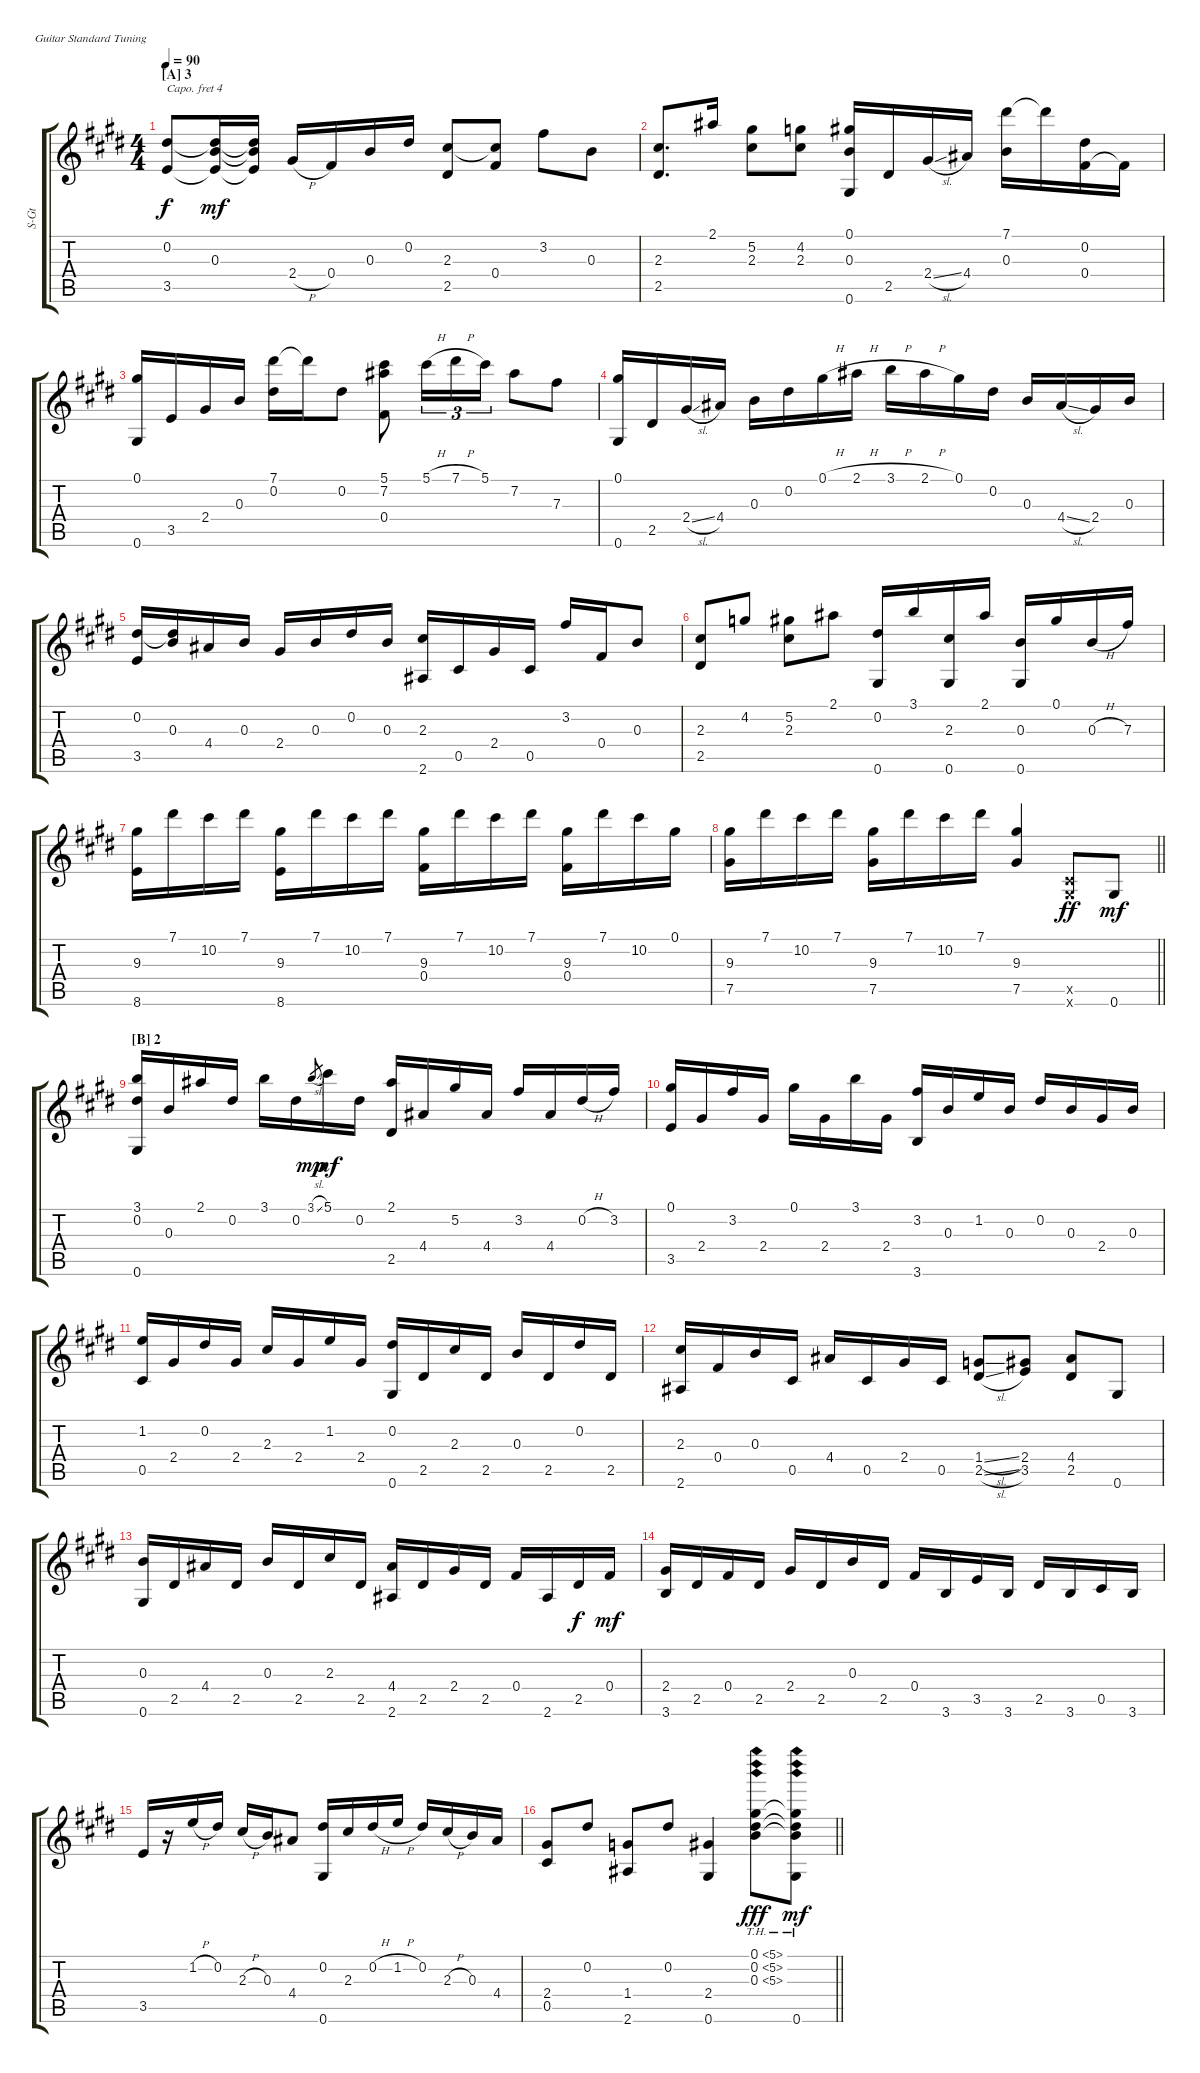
\bracketExtendMode groupsimilarinstruments
\track ("Guitar" "S-Gt") {instrument acousticguitarsteel}
\staff {score tabs}
\capo 4
\tuning (E4 B3 G3 D3 A2 E2)
\ts (4 4)
\section ("A" "3")
\tempo 90
\clef g2
\ks e
(0.2{acc forcenatural} 3.5{acc forcenatural}).8{dy f beam Up} (0.2{t acc forcenatural} 3.5{t acc forcenatural} 0.3{acc forcenatural}).16{dy mf beam Up} (3.5{t acc forcenatural} 0.2{t acc forcenatural} 0.3{t acc forcenatural}).16{beam Up} 2.4{h acc forcenatural}.16{beam Up} 0.4{acc forcenatural}.16{beam Up} 0.3{acc forcenatural}.16{beam Up} 0.2{acc forcenatural}.16{beam Up} (2.3{acc forcenatural} 2.5{acc forcenatural}).8{beam Up} (0.4{acc forcenatural} 2.3{t acc forcenatural}).8{beam Up} 3.2{acc forcenatural}.8{beam Down} 0.3{acc forcenatural}.8{beam Down} |
(2.3{acc forcenatural} 2.5{acc forcenatural}).8{d beam Up} 2.1{acc #}.16{beam Up} (5.2{acc forcenatural} 2.3{acc forcenatural}).8{beam Down} (4.2{acc b} 2.3{acc forcenatural}).8{beam Down} (0.1{acc forcenatural} 0.3{acc forcenatural} 0.6{acc forcenatural}).16{beam Up} 2.5{acc forcenatural}.16{beam Up} 2.4{sl acc forcenatural}.16{beam Up} 4.4{acc #}.16{beam Up} (7.1{acc forcenatural} 0.3{acc forcenatural}).16{beam Down} 7.1{t acc forcenatural}.16{beam Down} (0.2{acc forcenatural} 0.4{acc forcenatural}).16{beam Down} 0.4{t acc forcenatural}.16{beam Down} |
(0.6{acc forcenatural} 0.1{acc forcenatural}).16{beam Up} 3.5{acc forcenatural}.16{beam Up} 2.4{acc forcenatural}.16{beam Up} 0.3{acc forcenatural}.16{beam Up} (0.2{acc forcenatural} 7.1{acc forcenatural}).16{beam Down} 7.1{t acc forcenatural}.16{beam Down} 0.2{acc forcenatural}.8{beam Down} (5.1{acc forcenatural} 7.2{acc #} 0.4{acc forcenatural}).8{beam Down} 5.1{h acc forcenatural}.16{tu (3 2) beam Down} 7.1{h acc forcenatural}.16{tu (3 2) beam Down} 5.1{acc forcenatural}.16{tu (3 2) beam Down} 7.2{acc #}.8{beam Down} 7.3{acc forcenatural}.8{beam Down} |
(0.1{acc forcenatural} 0.6{acc forcenatural}).16{beam Up} 2.5{acc forcenatural}.16{beam Up} 2.4{sl acc forcenatural}.16{beam Up} 4.4{acc #}.16{beam Up} 0.3{acc forcenatural}.16{beam Down} 0.2{acc forcenatural}.16{beam Down} 0.1{h acc forcenatural}.16{beam Down} 2.1{h acc #}.16{beam Down} 3.1{h acc forcenatural}.16{beam Down} 2.1{h acc #}.16{beam Down} 0.1{acc forcenatural}.16{beam Down} 0.2{acc forcenatural}.16{beam Down} 0.3{acc forcenatural}.16{beam Up} 4.4{sl acc #}.16{beam Up} 2.4{acc forcenatural}.16{beam Up} 0.3{acc forcenatural}.16{beam Up} |
(0.2{acc forcenatural} 3.5{acc forcenatural}).16{beam Up} (0.3{acc forcenatural} 0.2{t acc forcenatural}).16{beam Up} 4.4{acc #}.16{beam Up} 0.3{acc forcenatural}.16{beam Up} 2.4{acc forcenatural}.16{beam Up} 0.3{acc forcenatural}.16{beam Up} 0.2{acc forcenatural}.16{beam Up} 0.3{acc forcenatural}.16{beam Up} (2.6{acc #} 2.3{acc forcenatural}).16{beam Up} 0.5{acc forcenatural}.16{beam Up} 2.4{acc forcenatural}.16{beam Up} 0.5{acc forcenatural}.16{beam Up} 3.2{acc forcenatural}.16{beam Up} 0.4{acc forcenatural}.16{beam Up} 0.3{acc forcenatural}.8{beam Up} |
(2.3{acc forcenatural} 2.5{acc forcenatural}).8{beam Up} 4.2{acc b}.8{beam Up} (5.2{acc forcenatural} 2.3{acc forcenatural}).8{beam Down} 2.1{acc #}.8{beam Down} (0.2{acc forcenatural} 0.6{acc forcenatural}).16{beam Up} 3.1{acc forcenatural}.16{beam Up} (2.3{acc forcenatural} 0.6{acc forcenatural}).16{beam Up} 2.1{acc #}.16{beam Up} (0.3{acc forcenatural} 0.6{acc forcenatural}).16{beam Up} 0.1{acc forcenatural}.16{beam Up} 0.3{h acc forcenatural}.16{beam Up} 7.3{acc forcenatural}.16{beam Up} |
(9.3{acc forcenatural} 8.6{acc forcenatural}).16{beam Down} 7.1{acc forcenatural}.16{beam Down} 10.2{acc forcenatural}.16{beam Down} 7.1{acc forcenatural}.16{beam Down} (9.3{acc forcenatural} 8.6{acc forcenatural}).16{beam Down} 7.1{acc forcenatural}.16{beam Down} 10.2{acc forcenatural}.16{beam Down} 7.1{acc forcenatural}.16{beam Down} (9.3{acc forcenatural} 0.4{acc forcenatural}).16{beam Down} 7.1{acc forcenatural}.16{beam Down} 10.2{acc forcenatural}.16{beam Down} 7.1{acc forcenatural}.16{beam Down} (9.3{acc forcenatural} 0.4{acc forcenatural}).16{beam Down} 7.1{acc forcenatural}.16{beam Down} 10.2{acc forcenatural}.16{beam Down} 0.1{acc forcenatural}.16{beam Down} |
\barLineRight lightlight
(9.3{acc forcenatural} 7.5{acc forcenatural}).16{beam Down} 7.1{acc forcenatural}.16{beam Down} 10.2{acc forcenatural}.16{beam Down} 7.1{acc forcenatural}.16{beam Down} (9.3{acc forcenatural} 7.5{acc forcenatural}).16{beam Down} 7.1{acc forcenatural}.16{beam Down} 10.2{acc forcenatural}.16{beam Down} 7.1{acc forcenatural}.16{beam Down} (9.3{acc forcenatural} 7.5{acc forcenatural}).4{beam Up} (0.6{x acc forcenatural} 0.5{x acc forcenatural}).8{dy ff beam Up} 0.6{acc forcenatural}.8{dy mf beam Up} |
\section ("B" "2")
(3.1{acc forcenatural} 0.6{acc forcenatural} 0.2{acc forcenatural}).16{beam Up} 0.3{acc forcenatural}.16{beam Up} 2.1{acc #}.16{beam Up} 0.2{acc forcenatural}.16{beam Up} 3.1{acc forcenatural}.16{beam Down} 0.2{acc forcenatural}.16{beam Down} 3.1{sl acc forcenatural}.8{gr dy mp beam Up} 5.1{acc forcenatural}.16{dy mf beam Down} 0.2{acc forcenatural}.16{beam Down} (2.1{acc #} 2.5{acc forcenatural}).16{beam Up} 4.4{acc #}.16{beam Up} 5.2{acc forcenatural}.16{beam Up} 4.4{acc #}.16{beam Up} 3.2{acc forcenatural}.16{beam Up} 4.4{acc #}.16{beam Up} 0.2{h acc forcenatural}.16{beam Up} 3.2{acc forcenatural}.16{beam Up} |
(0.1{acc forcenatural} 3.5{acc forcenatural}).16{beam Up} 2.4{acc forcenatural}.16{beam Up} 3.2{acc forcenatural}.16{beam Up} 2.4{acc forcenatural}.16{beam Up} 0.1{acc forcenatural}.16{beam Down} 2.4{acc forcenatural}.16{beam Down} 3.1{acc forcenatural}.16{beam Down} 2.4{acc forcenatural}.16{beam Down} (3.2{acc forcenatural} 3.6{acc forcenatural}).16{beam Up} 0.3{acc forcenatural}.16{beam Up} 1.2{acc forcenatural}.16{beam Up} 0.3{acc forcenatural}.16{beam Up} 0.2{acc forcenatural}.16{beam Up} 0.3{acc forcenatural}.16{beam Up} 2.4{acc forcenatural}.16{beam Up} 0.3{acc forcenatural}.16{beam Up} |
(1.2{acc forcenatural} 0.5{acc forcenatural}).16{beam Up} 2.4{acc forcenatural}.16{beam Up} 0.2{acc forcenatural}.16{beam Up} 2.4{acc forcenatural}.16{beam Up} 2.3{acc forcenatural}.16{beam Up} 2.4{acc forcenatural}.16{beam Up} 1.2{acc forcenatural}.16{beam Up} 2.4{acc forcenatural}.16{beam Up} (0.2{acc forcenatural} 0.6{acc forcenatural}).16{beam Up} 2.5{acc forcenatural}.16{beam Up} 2.3{acc forcenatural}.16{beam Up} 2.5{acc forcenatural}.16{beam Up} 0.3{acc forcenatural}.16{beam Up} 2.5{acc forcenatural}.16{beam Up} 0.2{acc forcenatural}.16{beam Up} 2.5{acc forcenatural}.16{beam Up} |
(2.3{acc forcenatural} 2.6{acc #}).16{beam Up} 0.4{acc forcenatural}.16{beam Up} 0.3{acc forcenatural}.16{beam Up} 0.5{acc forcenatural}.16{beam Up} 4.4{acc #}.16{beam Up} 0.5{acc forcenatural}.16{beam Up} 2.4{acc forcenatural}.16{beam Up} 0.5{acc forcenatural}.16{beam Up} (1.4{sl acc b} 2.5{sl acc forcenatural}).8{beam Up} (2.4{acc forcenatural} 3.5{acc forcenatural}).8{beam Up} (4.4{acc #} 2.5{acc forcenatural}).8{beam Up} 0.6{acc forcenatural}.8{beam Up} |
(0.3{acc forcenatural} 0.6{acc forcenatural}).16{beam Up} 2.5{acc forcenatural}.16{beam Up} 4.4{acc #}.16{beam Up} 2.5{acc forcenatural}.16{beam Up} 0.3{acc forcenatural}.16{beam Up} 2.5{acc forcenatural}.16{beam Up} 2.3{acc forcenatural}.16{beam Up} 2.5{acc forcenatural}.16{beam Up} (4.4{acc #} 2.6{acc #}).16{beam Up} 2.5{acc forcenatural}.16{beam Up} 2.4{acc forcenatural}.16{beam Up} 2.5{acc forcenatural}.16{beam Up} 0.4{acc forcenatural}.16{beam Up} 2.6{acc #}.16{beam Up} 2.5{acc forcenatural}.16{dy f beam Up} 0.4{acc forcenatural}.16{dy mf beam Up} |
(2.4{acc forcenatural} 3.6{acc forcenatural}).16{beam Up} 2.5{acc forcenatural}.16{beam Up} 0.4{acc forcenatural}.16{beam Up} 2.5{acc forcenatural}.16{beam Up} 2.4{acc forcenatural}.16{beam Up} 2.5{acc forcenatural}.16{beam Up} 0.3{acc forcenatural}.16{beam Up} 2.5{acc forcenatural}.16{beam Up} 0.4{acc forcenatural}.16{beam Up} 3.6{acc forcenatural}.16{beam Up} 3.5{acc forcenatural}.16{beam Up} 3.6{acc forcenatural}.16{beam Up} 2.5{acc forcenatural}.16{beam Up} 3.6{acc forcenatural}.16{beam Up} 0.5{acc forcenatural}.16{beam Up} 3.6{acc forcenatural}.16{beam Up} |
3.5{acc forcenatural}.16{beam Up} r.16{beam Up} 1.2{h acc forcenatural}.16{beam Up} 0.2{acc forcenatural}.16{beam Up} 2.3{h acc forcenatural}.16{beam Up} 0.3{acc forcenatural}.16{beam Up} 4.4{acc #}.8{beam Up} (0.2{acc forcenatural} 0.6{acc forcenatural}).16{beam Up} 2.3{acc forcenatural}.16{beam Up} 0.2{h acc forcenatural}.16{beam Up} 1.2{h acc forcenatural}.16{beam Up} 0.2{acc forcenatural}.16{beam Up} 2.3{h acc forcenatural}.16{beam Up} 0.3{acc forcenatural}.16{beam Up} 4.4{acc #}.16{beam Up} |
\barLineRight lightlight
(2.4{acc forcenatural} 0.5{acc forcenatural}).8{beam Up} 0.2{acc forcenatural}.8{beam Up} (1.4{acc b} 2.6{acc #}).8{beam Up} 0.2{acc forcenatural}.8{beam Up} (2.4{acc forcenatural} 0.6{acc forcenatural}).4{beam Up} (0.1{th 5 acc forcenatural} 0.2{th 5 acc forcenatural} 0.3{th 5 acc forcenatural}).8{dy fff beam Down} (0.1{th 5 t acc forcenatural} 0.2{th 5 t acc forcenatural} 0.3{th 5 t acc forcenatural} 0.6{acc forcenatural}).8{dy mf beam Down}
